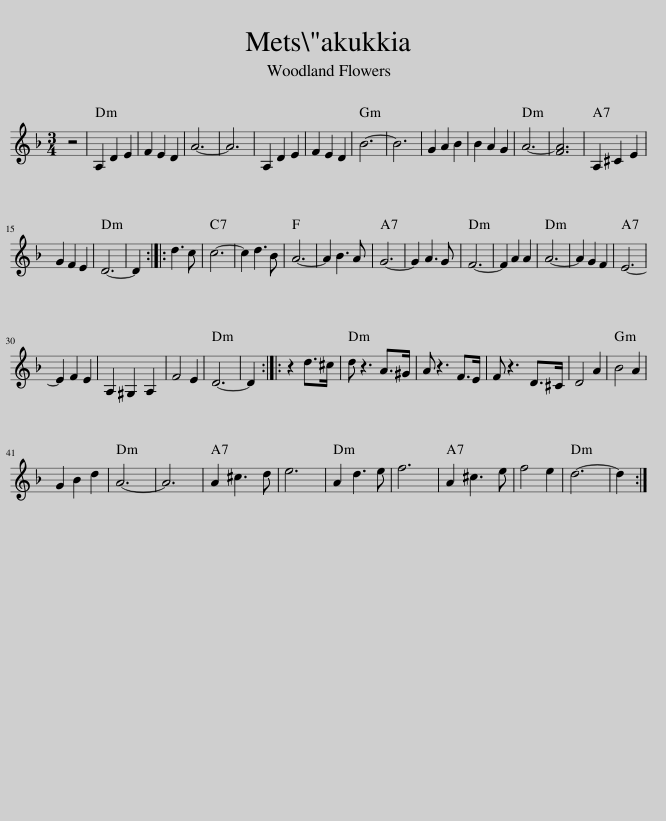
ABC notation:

X:1
L:1/8
M:3/4
I:linebreak $
K:Dmin
V:1 treble
V:1
 z4 | A,2 D2 E2 | F2 E2 D2 | A6- | A6 | %5
 A,2 D2 E2 | F2 E2 D2 | B6- | B6 | G2 A2 B2 | %10
 B2 A2 G2 | A6- | [FA]6 | A,2 ^C2 E2 |$ G2 F2 E2 | %15
 D6- | D2 :: d3 c | c6- | c2 d3 B | %20
 A6- | A2 B3 A | G6- | G2 A3 G | F6- | %25
 F2 A2 A2 | A6- | A2 G2 F2 | E6- |$ E2 F2 E2 | %30
 A,2 ^G,2 A,2 | F4 E2 | D6- | D2 :: z2 d>^c | %35
 d z3 A>^G | A z3 F>E | F z3 D>^C | D4 A2 | B4 A2 |$ %40
 G2 B2 d2 | A6- | A6 | A2 ^c3 d | e6 | %45
 A2 d3 e | f6 | A2 ^c3 e | f4 e2 | d6- | %50
 d2 :| %51
